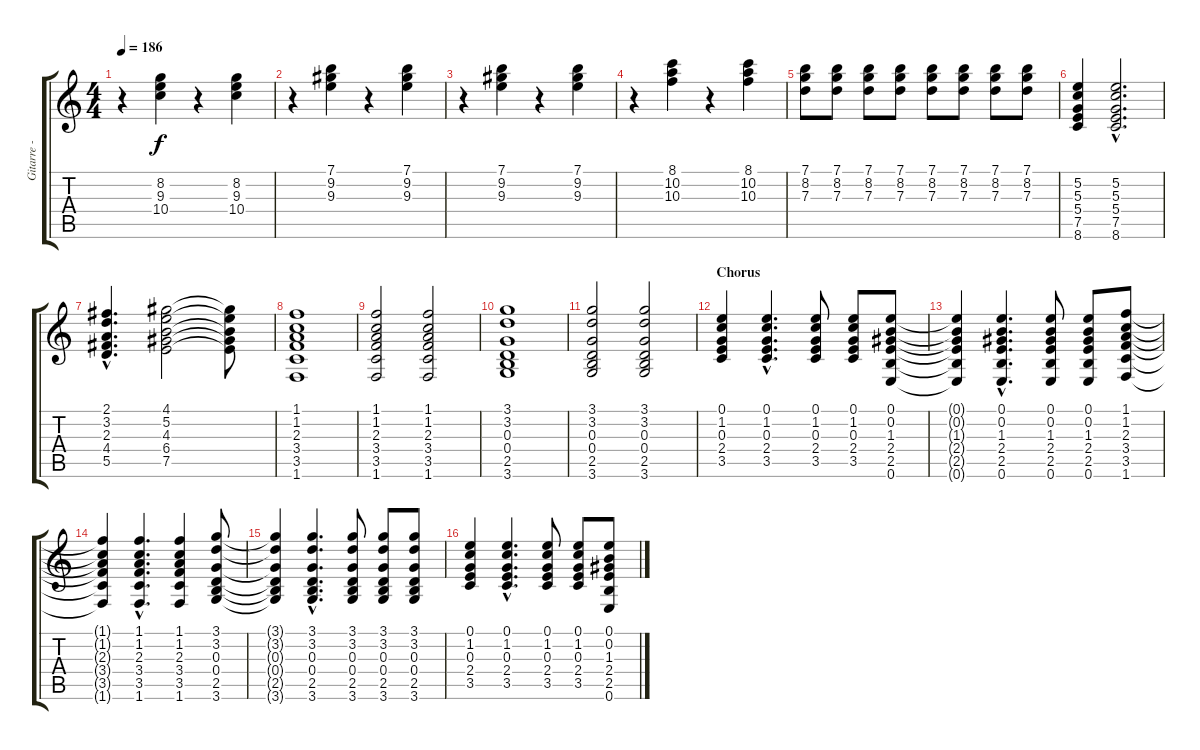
\track ("Gitarre - Farin Urlaub" "Gitarre - ") {instrument electricguitarclean}
\staff {score tabs}
\tuning (E4 B3 G3 D3 A2 E2) {hide}
\ts (4 4)
\tempo 186
\clef g2
\ks c
r.4{dy f} (8.2 9.3 10.4).4 r.4 (8.2 9.3 10.4).4 |
r.4 (7.1 9.2 9.3).4 r.4 (7.1 9.2 9.3).4 |
r.4 (7.1 9.2 9.3).4 r.4 (7.1 9.2 9.3).4 |
r.4 (8.1 10.2 10.3).4 r.4 (8.1 10.2 10.3).4 |
(7.1 8.2 7.3).8 (7.1 8.2 7.3).8 (7.1 8.2 7.3).8 (7.1 8.2 7.3).8 (7.1 8.2 7.3).8 (7.1 8.2 7.3).8 (7.1 8.2 7.3).8 (7.1 8.2 7.3).8 |
(5.2 5.3 5.4 7.5 8.6).4 (5.2{hac} 5.3{hac} 5.4{hac} 7.5{hac} 8.6{hac}).2{d} |
(2.1{hac} 3.2{hac} 2.3{hac} 4.4{hac} 5.5{hac}).4{d} (4.1 5.2 4.3 6.4 7.5).2 (4.1{t} 5.2{t} 4.3{t} 6.4{t} 7.5{t}).8 |
(1.1 1.2 2.3 3.4 3.5 1.6).1 |
(1.1 1.2 2.3 3.4 3.5 1.6).2 (1.1 1.2 2.3 3.4 3.5 1.6).2 |
(3.1 3.2 0.3 0.4 2.5 3.6).1 |
(3.1 3.2 0.3 0.4 2.5 3.6).2 (3.1 3.2 0.3 0.4 2.5 3.6).2 |
\section ("" "Chorus")
(0.1 1.2 0.3 2.4 3.5).4 (0.1{hac} 1.2{hac} 0.3{hac} 2.4{hac} 3.5{hac}).4{d} (0.1 1.2 0.3 2.4 3.5).8 (0.1 1.2 0.3 2.4 3.5).8 (0.1 0.2 1.3 2.4 2.5 0.6).8 |
(0.1{t} 0.2{t} 1.3{t} 2.4{t} 2.5{t} 0.6{t}).4 (0.1{hac} 0.2{hac} 1.3{hac} 2.4{hac} 2.5{hac} 0.6{hac}).4{d} (0.1 0.2 1.3 2.4 2.5 0.6).8 (0.1 0.2 1.3 2.4 2.5 0.6).8 (1.1 1.2 2.3 3.4 3.5 1.6).8 |
(1.1{t} 1.2{t} 2.3{t} 3.4{t} 3.5{t} 1.6{t}).4 (1.1{hac} 1.2{hac} 2.3{hac} 3.4{hac} 3.5{hac} 1.6{hac}).4{d} (1.1 1.2 2.3 3.4 3.5 1.6).4 (3.1 3.2 0.3 0.4 2.5 3.6).8 |
(3.1{t} 3.2{t} 0.3{t} 0.4{t} 2.5{t} 3.6{t}).4 (3.1{hac} 3.2{hac} 0.3{hac} 0.4{hac} 2.5{hac} 3.6{hac}).4{d} (3.1 3.2 0.3 0.4 2.5 3.6).8 (3.1 3.2 0.3 0.4 2.5 3.6).8 (3.1 3.2 0.3 0.4 2.5 3.6).8 |
(0.1 1.2 0.3 2.4 3.5).4 (0.1{hac} 1.2{hac} 0.3{hac} 2.4{hac} 3.5{hac}).4{d} (0.1 1.2 0.3 2.4 3.5).8 (0.1 1.2 0.3 2.4 3.5).8 (0.1 0.2 1.3 2.4 2.5 0.6).8
